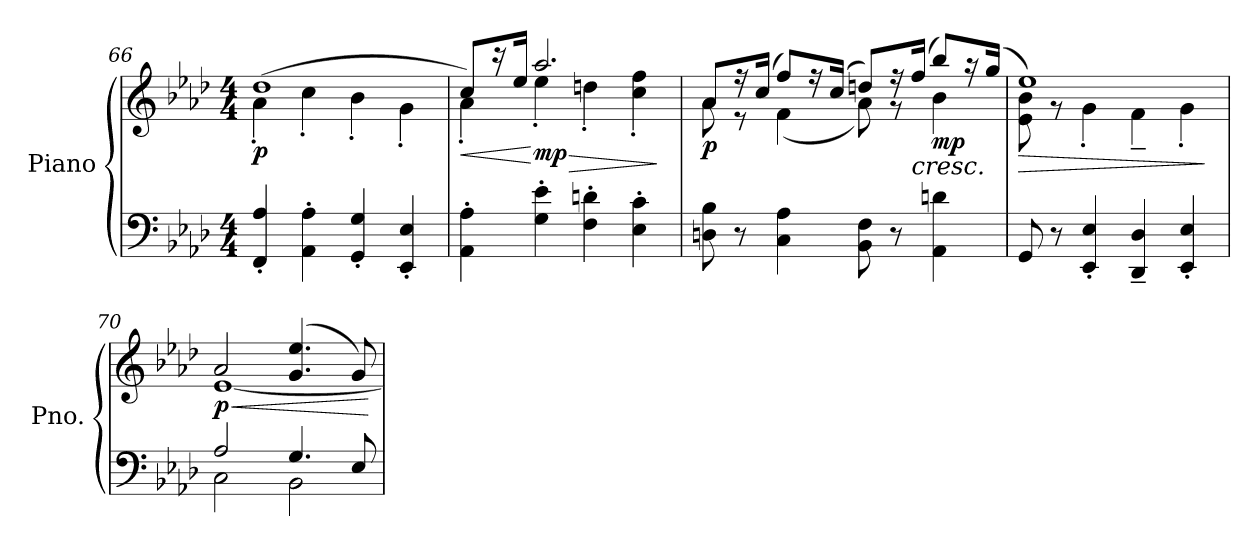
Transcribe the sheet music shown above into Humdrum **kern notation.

**kern	**kern	**dynam
*part1	*part1	*part1
*staff2	*staff1	*staff1/2
*I"Piano	*	*
*I'Pno.	*	*
*clefF4	*clefG2	*
*k[b-e-a-d-]	*k[b-e-a-d-]	*
*M4/4	*M4/4	*
=66	=66	=66
*	*^	*
!	!	!	!LO:DY:b
4FF/' 4A-/'	(>1dd-	4a-'\	p
4AA-\' 4A-\'	.	4cc'\	.
4GG/' 4G/'	.	4b-'\	.
4EE-/' 4E-/'	.	4g'\	.
!!LO:PB:g=z	!!
=67	=67	=67	=67
!	!	!	!LO:HP:b
4AA-\' 4A-\'	8cc/L)	4a-'\	<
.	16r	.	.
.	16ee-/Jk	.	.
!	!	!	!LO:HP:n=1:b
!	!	!	!LO:DY:n=1:b
4G\' 4e-\'	2.aa-/	4ee-'\	[ > mp
4F\' 4dn\'	.	4ddn'\	.
4E-\' 4c\'	.	4cc\' 4ff\'	.
*	*v	*v	*
.	.	]
=68	=68	=68
*	*^	*
!	!	!	!LO:DY:b
8Dn\ 8B-\	8a-/L	8a-\	p
8r	16r	8r	.
.	(>16cc/Jk	.	.
4C\ 4A-\	8ff/L)	(<4f\	.
.	16r	.	.
.	(>16cc/Jk	.	.
8BB-\ 8F\	8ddn/L)	8a-\)	.
8r	16r	8r	.
!	!	!	!LO:HP:b
.	(>16ff/Jk	.	<
!	!	!	!LO:DY:b
4AA-\ 4dn\	8bb-/L)	4b-\	mp
.	16r	.	[
.	(>16gg/Jk	.	.
=69	=69	=69	=69
!	!	!	!LO:HP:b
8GG/	1ee-)	8e-\ 8b-\	>
8r	.	8r	.
4EE-/' 4E-/'	.	4g'\	.
4DD-/~ 4D-/~	.	4f~\	.
4EE-/' 4E-/'	.	4g'\	.
*	*v	*v	*
.	.	]
=70	=70	=70
*^	*	*
!	!	!	!LO:HP:b
*	*	*^	*
!	!	!	!	!LO:DY:n=1:b
2A-/	2C\	2a-/	[1e-	< p
4.G/	2BB-\	(>4.g/ 4.ee-/	.	.
8E-/	.	8g/)	.	.
*v	*v	*	*	*
*	*v	*v	*
.	.	[
=	=	=
*-	*-	*-
